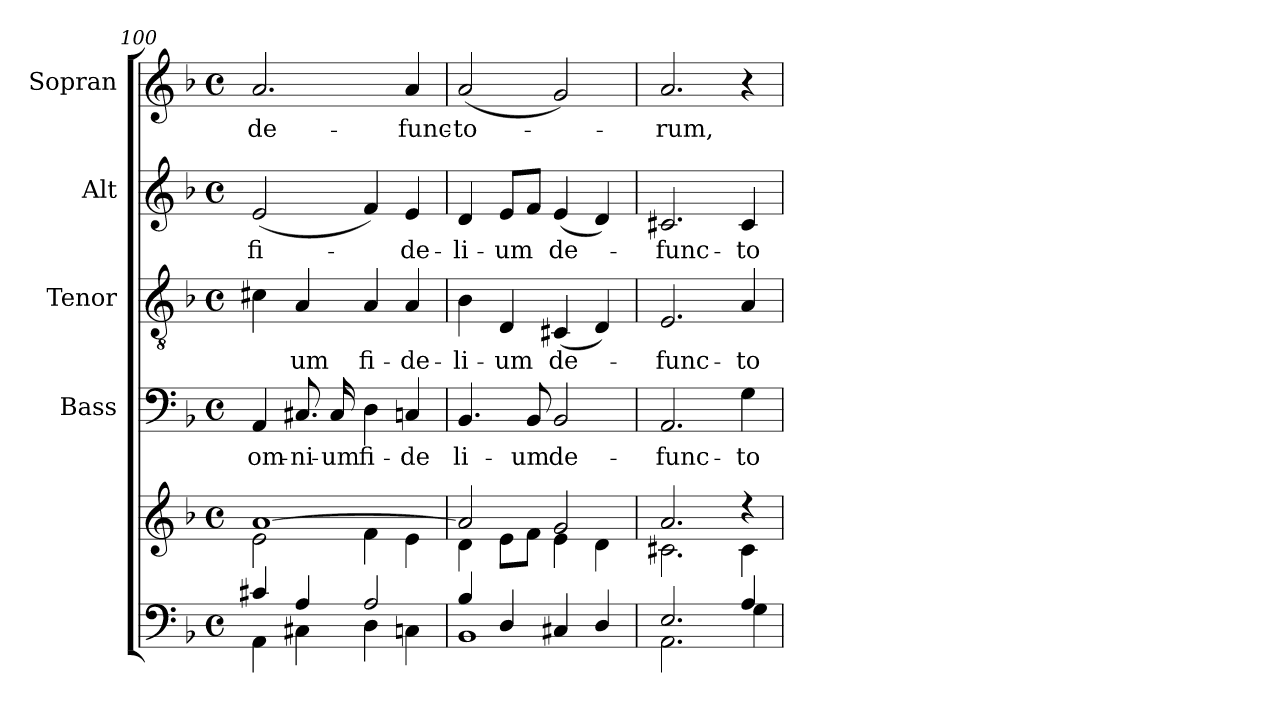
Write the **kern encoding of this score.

**kern	**kern	**kern	**text	**kern	**text	**kern	**text	**kern	**text
*part5	*part5	*part4	*part4	*part3	*part3	*part2	*part2	*part1	*part1
*staff6	*staff5	*staff4	*staff4	*staff3	*staff3	*staff2	*staff2	*staff1	*staff1
*	*	*I"Bass	*	*I"Tenor	*	*I"Alt	*	*I"Sopran	*
*	*	*I'B.	*	*I'T.	*	*I'A.	*	*I'S.	*
*clefF4	*clefG2	*clefF4	*	*clefGv2	*	*clefG2	*	*clefG2	*
*k[b-]	*k[b-]	*k[b-]	*	*k[b-]	*	*k[b-]	*	*k[b-]	*
*F:	*F:	*F:	*	*F:	*	*F:	*	*F:	*
*M4/4	*M4/4	*M4/4	*	*M4/4	*	*M4/4	*	*M4/4	*
*met(c)	*met(c)	*met(c)	*	*met(c)	*	*met(c)	*	*met(c)	*
=100	=100	=100	=100	=100	=100	=100	=100	=100	=100
*^	*^	*	*	*	*	*	*	*	*
!	!	!	!	!	!LO:LY:b	!	!	!	!LO:LY:b	!	!LO:LY:b
4c#X/	4AA\	[>1a	2e\	4AA/	om-	4c#X\	.	(<2e/	fi-	2.a/	de-
!	!	!	!	!	!LO:LY:b	!	!LO:LY:b	!	!	!	!
4A/	4C#X\	.	.	8.C#X/	-ni-	4A/	-um	.	.	.	.
!	!	!	!	!	!LO:LY:b	!	!	!	!	!	!
.	.	.	.	16C#/	-um	.	.	.	.	.	.
!	!	!	!	!	!LO:LY:b	!	!LO:LY:b	!	!	!	!
2A/	4D\	.	4f\	4D\	fi-	4A/	fi-	4f/)	.	.	.
!	!	!	!	!	!LO:LY:b	!	!LO:LY:b	!	!LO:LY:b	!	!LO:LY:b
.	4Cn\	.	4e\	4Cn/	-de	4A/	-de-	4e/	-de-	4a/	-func-
!!LO:PB:g=z
=101	=101	=101	=101	=101	=101	=101	=101	=101	=101	=101	=101
!	!	!	!	!	!LO:LY:b	!	!LO:LY:b	!	!LO:LY:b	!	!LO:LY:b
4B-/	1BB-	2a/]	4d\	4.BB-/	li-	4B-\	-li-	4d/	-li-	(<2a/	-to-
!	!	!	!	!	!	!	!LO:LY:b	!	!LO:LY:b	!	!
4D/	.	.	8e\L	.	.	4D/	-um	8e/L	-um	.	.
!	!	!	!	!	!LO:LY:b	!	!	!	!	!	!
.	.	.	8f\J	8BB-/	-um	.	.	8f/J	.	.	.
!	!	!	!	!	!LO:LY:b	!	!LO:LY:b	!	!LO:LY:b	!	!
4C#X/	.	2g/	4e\	2BB-/	de-	(<4C#X/	de-	(<4e/	de-	2g/)	.
4D/	.	.	4d\	.	.	4D/)	.	4d/)	.	.	.
=102	=102	=102	=102	=102	=102	=102	=102	=102	=102	=102	=102
!	!	!	!	!	!LO:LY:b	!	!LO:LY:b	!	!LO:LY:b	!	!LO:LY:b
2.E/	2.AA\	2.a/	2.c#X\	2.AA/	-func-	2.E/	-func-	2.c#X/	-func-	2.a/	-rum,
!	!	!	!	!	!LO:LY:b	!	!LO:LY:b	!	!LO:LY:b	!	!
4A/	4G\	4r	4c#\	4G\	-to-	4A/	-to-	4c#/	-to-	4r	.
*v	*v	*	*	*	*	*	*	*	*	*	*
*	*v	*v	*	*	*	*	*	*	*	*
=	=	=	=	=	=	=	=	=	=
*-	*-	*-	*-	*-	*-	*-	*-	*-	*-
